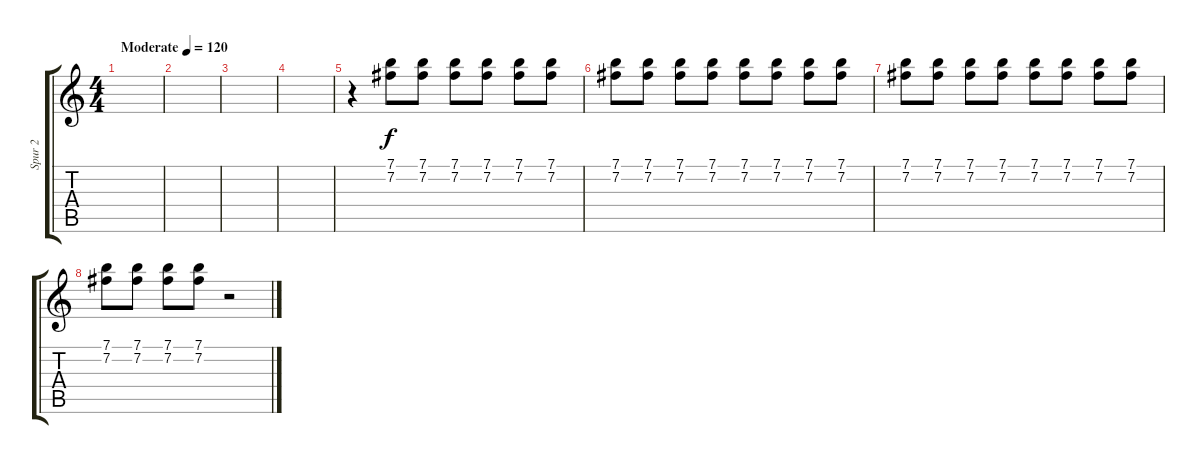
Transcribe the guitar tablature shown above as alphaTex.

\track ("Spur 2" "Spur 2") {instrument overdrivenguitar}
\staff {score tabs}
\tuning (E4 B3 G3 D3 A2 E2) {hide}
\ts (4 4)
\tempo (120 "Moderate")
\clef g2
\ks c
|
|
|
|
r.4 (7.1 7.2).8 (7.1 7.2).8 (7.1 7.2).8 (7.1 7.2).8 (7.1 7.2).8 (7.1 7.2).8 |
(7.1 7.2).8 (7.1 7.2).8 (7.1 7.2).8 (7.1 7.2).8 (7.1 7.2).8 (7.1 7.2).8 (7.1 7.2).8 (7.1 7.2).8 |
(7.1 7.2).8 (7.1 7.2).8 (7.1 7.2).8 (7.1 7.2).8 (7.1 7.2).8 (7.1 7.2).8 (7.1 7.2).8 (7.1 7.2).8 |
(7.1 7.2).8 (7.1 7.2).8 (7.1 7.2).8 (7.1 7.2).8 r.2
